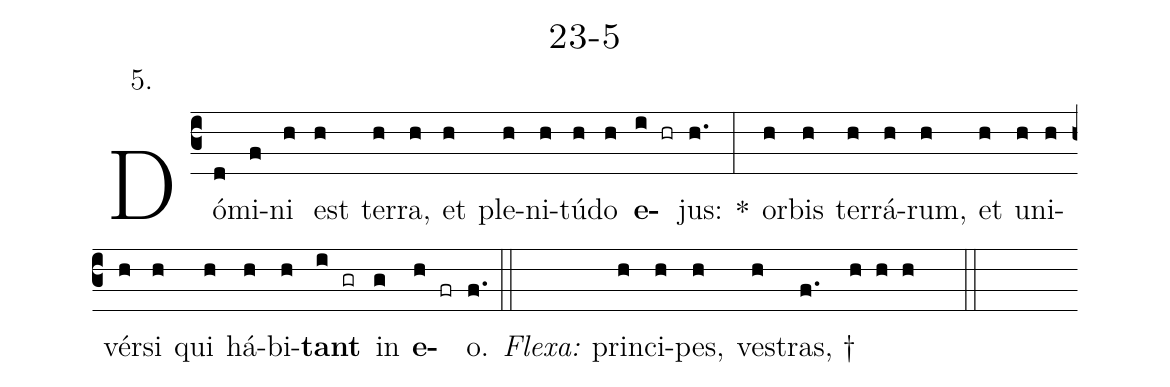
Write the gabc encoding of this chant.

name: 23-5;
annotation: 5.;
%%
(c3) Dó(d)mi(f)ni(h) est(h) ter(h)ra,(h) et(h) ple(h)ni(h)tú(h)do(h) <b>e</b>(i hr)jus:(h.) *(:) or(h)bis(h) ter(h)rá(h)rum,(h) et(h) u(h)ni(h)vér(h)si(h) qui(h) há(h)bi(h)<b>tant</b>(i gr) in(g) <b>e</b>(h fr)o.(f.) (::)
<i>Flexa:</i>(///)  prin(h)ci(h)pes,(h) ve(h)stras, †(f.//// h h h  ::)
